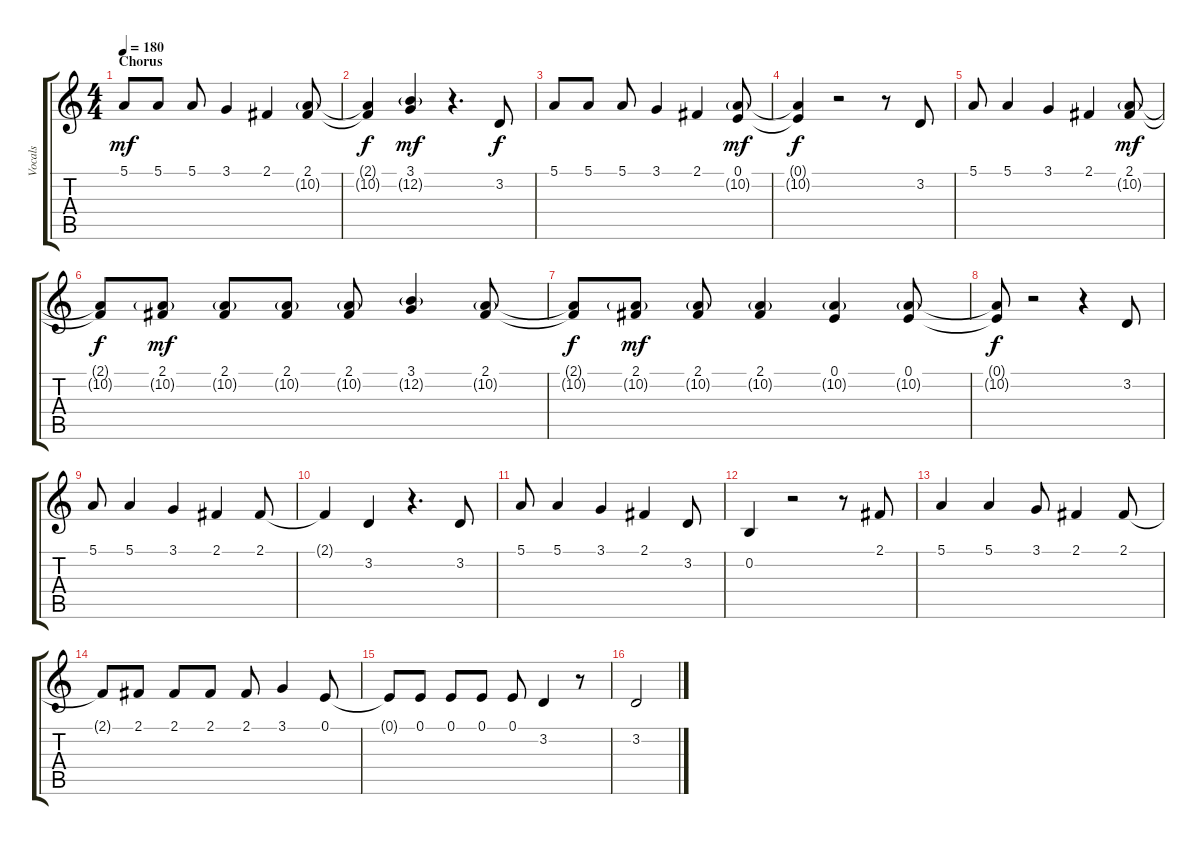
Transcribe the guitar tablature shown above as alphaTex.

\track ("Vocals" "Vocals") {instrument tenorsax}
\staff {score tabs}
\tuning (E4 B3 G3 D3 A2 E2) {hide}
\ts (4 4)
\section ("" "Chorus")
\tempo 180
\clef g2
\ks c
5.1.8{dy mf} 5.1.8 5.1.8 3.1.4 2.1.4 (2.1 10.2{g}).8 |
(2.1{t} 10.2{t}).4{dy f} (3.1 12.2{g}).4{dy mf} r.4{d} 3.2.8{dy f} |
5.1.8 5.1.8 5.1.8 3.1.4 2.1.4 (0.1 10.2{g}).8{dy mf} |
(0.1{t} 10.2{t}).4{dy f} r.2 r.8 3.2.8 |
5.1.8 5.1.4 3.1.4 2.1.4 (2.1 10.2{g}).8{dy mf} |
(2.1{t} 10.2{t}).8{dy f} (2.1 10.2{g}).8{dy mf} (2.1 10.2{g}).8 (2.1 10.2{g}).8 (2.1 10.2{g}).8 (3.1 12.2{g}).4 (2.1 10.2{g}).8 |
(2.1{t} 10.2{t}).8{dy f} (2.1 10.2{g}).8{dy mf} (2.1 10.2{g}).8 (2.1 10.2{g}).4 (0.1 10.2{g}).4 (0.1 10.2{g}).8 |
(0.1{t} 10.2{t}).8{dy f} r.2 r.4 3.2.8 |
5.1.8 5.1.4 3.1.4 2.1.4 2.1.8 |
2.1{t}.4 3.2.4 r.4{d} 3.2.8 |
5.1.8 5.1.4 3.1.4 2.1.4 3.2.8 |
0.2.4 r.2 r.8 2.1.8 |
5.1.4 5.1.4 3.1.8 2.1.4 2.1.8 |
2.1{t}.8 2.1.8 2.1.8 2.1.8 2.1.8 3.1.4 0.1.8 |
0.1{t}.8 0.1.8 0.1.8 0.1.8 0.1.8 3.2.4 r.8 |
3.2.2
